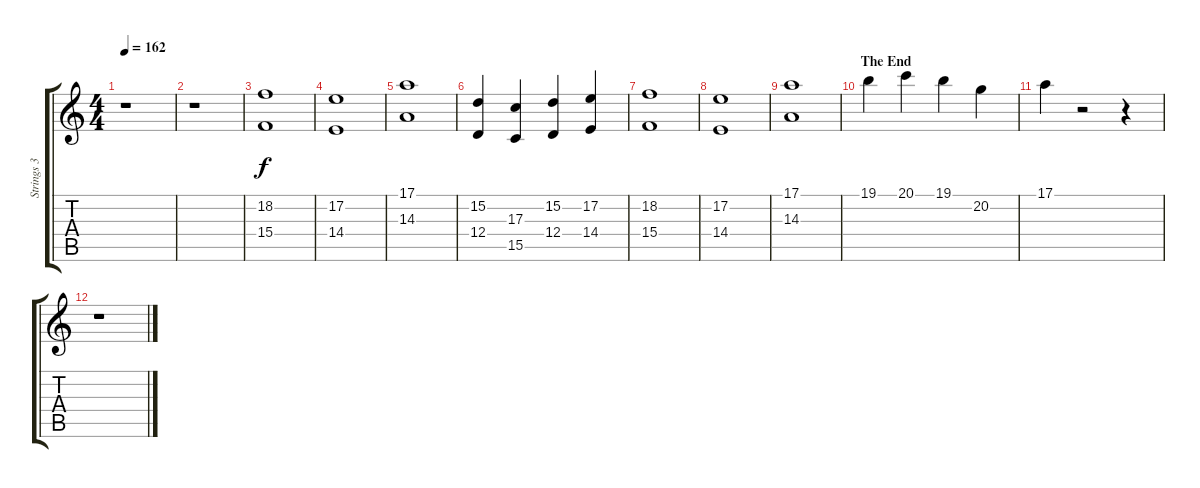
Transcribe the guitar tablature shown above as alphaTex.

\track ("Strings 3" "Strings 3") {instrument stringensemble1}
\staff {score tabs}
\tuning (E4 B3 G3 D3 A2 E2) {hide}
\ts (4 4)
\tempo 162
\clef g2
\ks c
r.1{dy f} |
r.1 |
\section ("" "")
(18.2 15.4).1 |
(17.2 14.4).1 |
(17.1 14.3).1 |
(15.2 12.4).4 (17.3 15.5).4 (15.2 12.4).4 (17.2 14.4).4 |
(18.2 15.4).1 |
(17.2 14.4).1 |
(17.1 14.3).1 |
\section ("" "The End")
19.1.4 20.1.4 19.1.4 20.2.4 |
17.1.4 r.2 r.4 |
r.1
